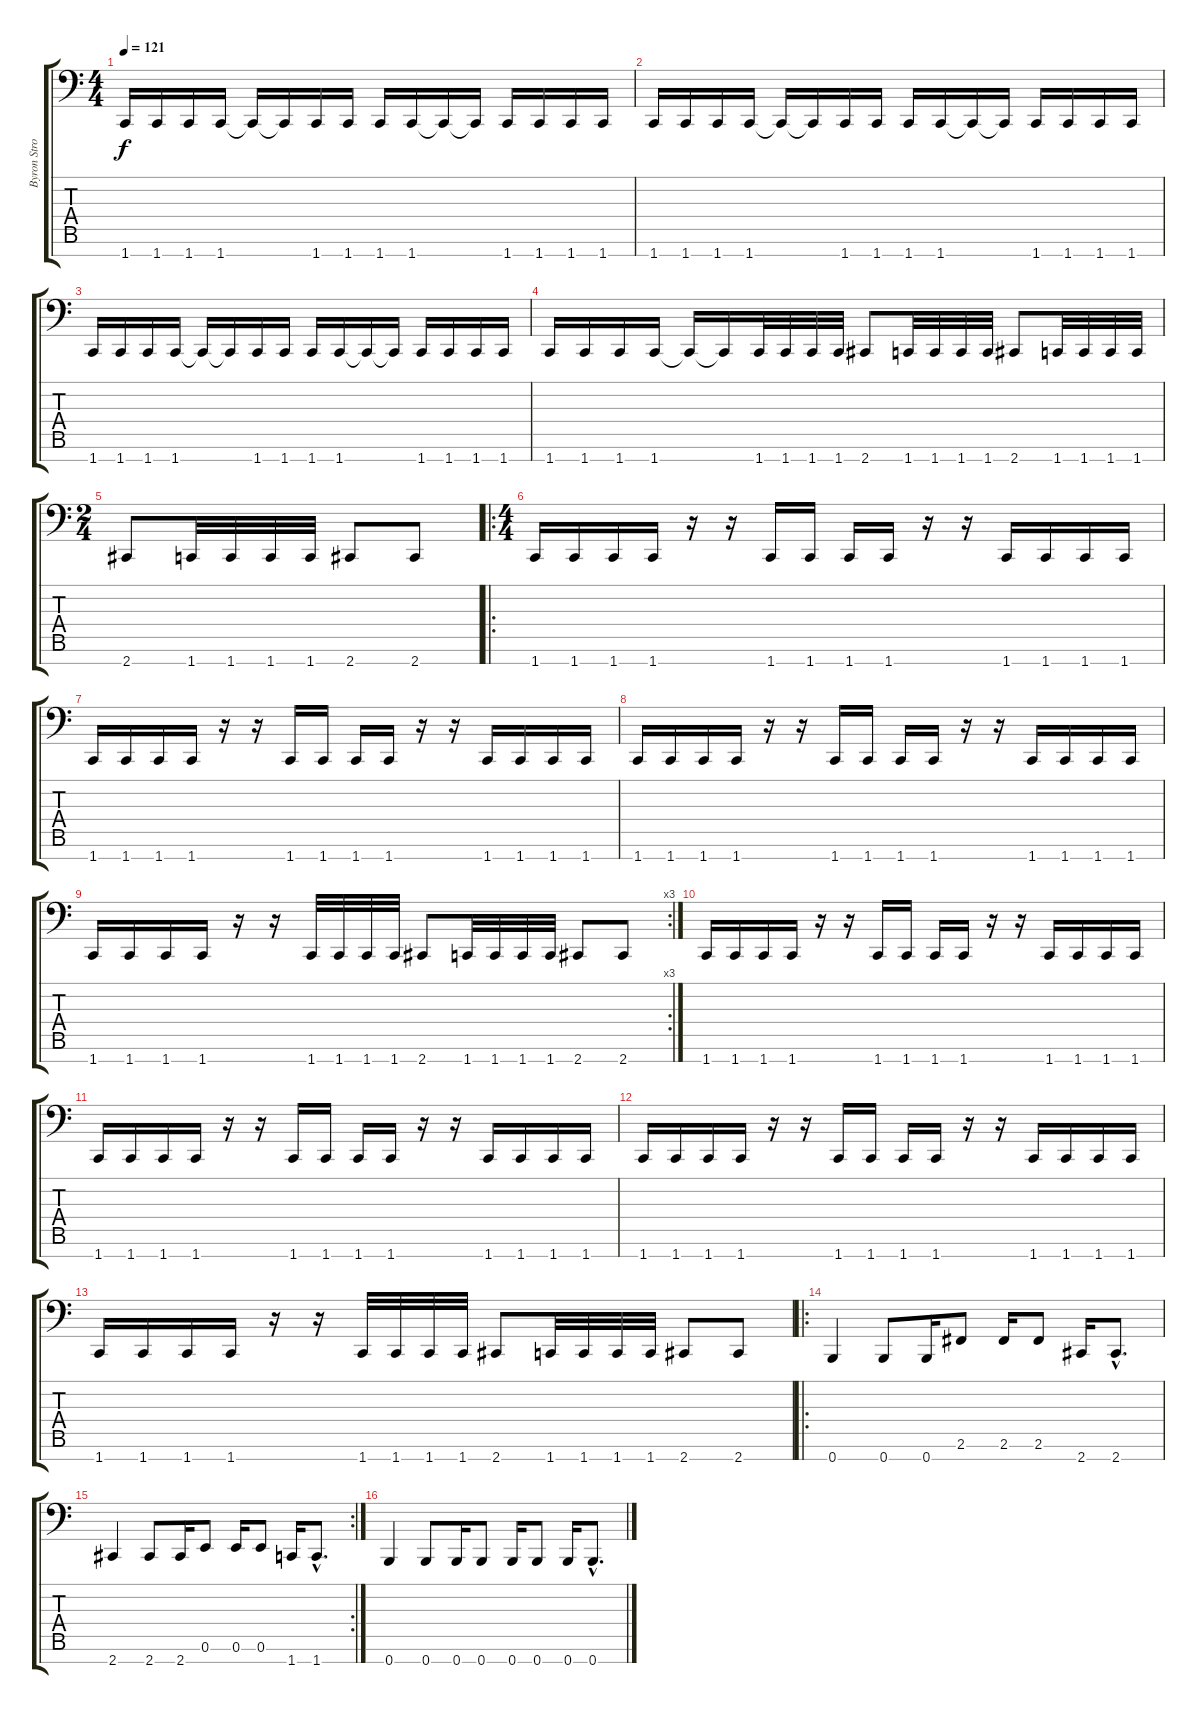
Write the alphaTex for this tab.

\track ("Byron Stroud" "Byron Stro") {instrument slapbass2}
\staff {score tabs}
\tuning (E3 B2 G2 D2 A1 E1 B0) {hide}
\ts (4 4)
\tempo 121
\clef f4
\ks c
1.7.16{dy f} 1.7.16 1.7.16 1.7.16 1.7{t}.16 1.7{t}.16 1.7.16 1.7.16 1.7.16 1.7.16 1.7{t}.16 1.7{t}.16 1.7.16 1.7.16 1.7.16 1.7.16 |
1.7.16 1.7.16 1.7.16 1.7.16 1.7{t}.16 1.7{t}.16 1.7.16 1.7.16 1.7.16 1.7.16 1.7{t}.16 1.7{t}.16 1.7.16 1.7.16 1.7.16 1.7.16 |
1.7.16 1.7.16 1.7.16 1.7.16 1.7{t}.16 1.7{t}.16 1.7.16 1.7.16 1.7.16 1.7.16 1.7{t}.16 1.7{t}.16 1.7.16 1.7.16 1.7.16 1.7.16 |
1.7.16 1.7.16 1.7.16 1.7.16 1.7{t}.16 1.7{t}.16 1.7.32 1.7.32 1.7.32 1.7.32 2.7.8 1.7.32 1.7.32 1.7.32 1.7.32 2.7.8 1.7.32 1.7.32 1.7.32 1.7.32 |
\ts (2 4)
2.7.8 1.7.32 1.7.32 1.7.32 1.7.32 2.7.8 2.7.8 |
\ro
\ts (4 4)
1.7.16 1.7.16 1.7.16 1.7.16 r.16 r.16 1.7.16 1.7.16 1.7.16 1.7.16 r.16 r.16 1.7.16 1.7.16 1.7.16 1.7.16 |
1.7.16 1.7.16 1.7.16 1.7.16 r.16 r.16 1.7.16 1.7.16 1.7.16 1.7.16 r.16 r.16 1.7.16 1.7.16 1.7.16 1.7.16 |
1.7.16 1.7.16 1.7.16 1.7.16 r.16 r.16 1.7.16 1.7.16 1.7.16 1.7.16 r.16 r.16 1.7.16 1.7.16 1.7.16 1.7.16 |
\rc 3
1.7.16 1.7.16 1.7.16 1.7.16 r.16 r.16 1.7.32 1.7.32 1.7.32 1.7.32 2.7.8 1.7.32 1.7.32 1.7.32 1.7.32 2.7.8 2.7.8 |
1.7.16 1.7.16 1.7.16 1.7.16 r.16 r.16 1.7.16 1.7.16 1.7.16 1.7.16 r.16 r.16 1.7.16 1.7.16 1.7.16 1.7.16 |
1.7.16 1.7.16 1.7.16 1.7.16 r.16 r.16 1.7.16 1.7.16 1.7.16 1.7.16 r.16 r.16 1.7.16 1.7.16 1.7.16 1.7.16 |
1.7.16 1.7.16 1.7.16 1.7.16 r.16 r.16 1.7.16 1.7.16 1.7.16 1.7.16 r.16 r.16 1.7.16 1.7.16 1.7.16 1.7.16 |
1.7.16 1.7.16 1.7.16 1.7.16 r.16 r.16 1.7.32 1.7.32 1.7.32 1.7.32 2.7.8 1.7.32 1.7.32 1.7.32 1.7.32 2.7.8 2.7.8 |
\ro
0.7.4 0.7.8 0.7.16 2.6.8 2.6.16 2.6.8 2.7.16 2.7{hac}.8{d} |
\rc 2
2.7.4 2.7.8 2.7.16 0.6.8 0.6.16 0.6.8 1.7.16 1.7{hac}.8{d} |
0.7.4 0.7.8 0.7.16 0.7.8 0.7.16 0.7.8 0.7.16 0.7{hac}.8{d}
